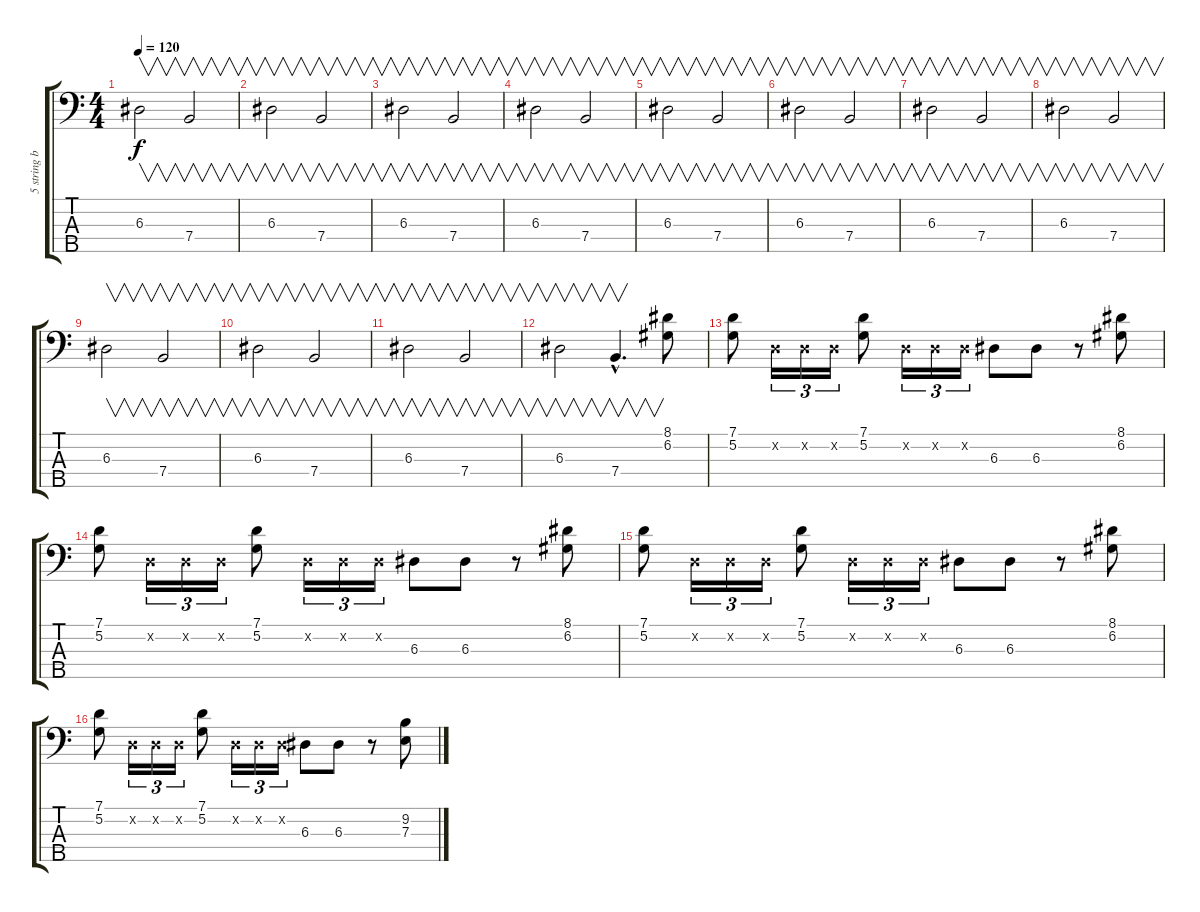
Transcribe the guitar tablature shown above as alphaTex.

\track ("5 string bass" "5 string b") {instrument slapbass2}
\staff {score tabs}
\tuning (G2 D2 A1 E1 B0) {hide}
\ts (4 4)
\tempo 120
\clef f4
\ks c
6.3.2{v dy f} 7.4.2{v} |
6.3.2{v} 7.4.2{v} |
6.3.2{v} 7.4.2{v} |
6.3.2{v} 7.4.2{v} |
6.3.2{v} 7.4.2{v} |
6.3.2{v} 7.4.2{v} |
6.3.2{v} 7.4.2{v} |
6.3.2{v} 7.4.2{v} |
6.3.2{v} 7.4.2{v} |
6.3.2{v} 7.4.2{v} |
6.3.2{v} 7.4.2{v} |
6.3.2{v} 7.4{hac}.4{v d} (8.1 6.2).8 |
(7.1 5.2).8 0.2{x}.16{tu (3 2)} 0.2{x}.16{tu (3 2)} 0.2{x}.16{tu (3 2)} (7.1 5.2).8 0.2{x}.16{tu (3 2)} 0.2{x}.16{tu (3 2)} 0.2{x}.16{tu (3 2)} 6.3.8 6.3.8 r.8 (8.1 6.2).8 |
(7.1 5.2).8 0.2{x}.16{tu (3 2)} 0.2{x}.16{tu (3 2)} 0.2{x}.16{tu (3 2)} (7.1 5.2).8 0.2{x}.16{tu (3 2)} 0.2{x}.16{tu (3 2)} 0.2{x}.16{tu (3 2)} 6.3.8 6.3.8 r.8 (8.1 6.2).8 |
(7.1 5.2).8 0.2{x}.16{tu (3 2)} 0.2{x}.16{tu (3 2)} 0.2{x}.16{tu (3 2)} (7.1 5.2).8 0.2{x}.16{tu (3 2)} 0.2{x}.16{tu (3 2)} 0.2{x}.16{tu (3 2)} 6.3.8 6.3.8 r.8 (8.1 6.2).8 |
(7.1 5.2).8 0.2{x}.16{tu (3 2)} 0.2{x}.16{tu (3 2)} 0.2{x}.16{tu (3 2)} (7.1 5.2).8 0.2{x}.16{tu (3 2)} 0.2{x}.16{tu (3 2)} 0.2{x}.16{tu (3 2)} 6.3.8 6.3.8 r.8 (9.2 7.3).8
